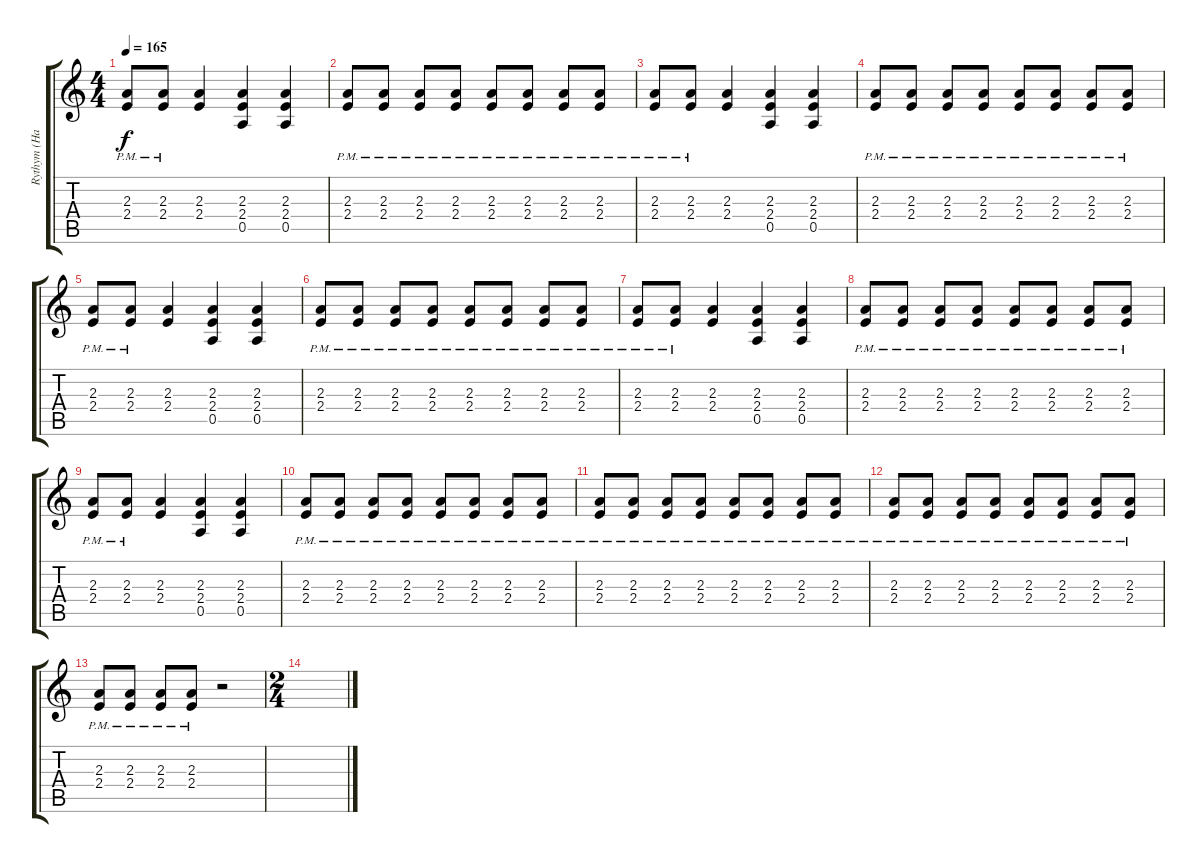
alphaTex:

\track ("Rythym (Hari Nana)" "Rythym (Ha") {instrument overdrivenguitar}
\staff {score tabs}
\tuning (E4 B3 G3 D3 A2 E2) {hide}
\ts (4 4)
\tempo 165
\clef g2
\ks c
(2.3{pm} 2.4{pm}).8{dy f} (2.3{pm} 2.4{pm}).8 (2.3 2.4).4 (2.3 2.4 0.5).4 (2.3 2.4 0.5).4 |
(2.3{pm} 2.4{pm}).8 (2.3{pm} 2.4{pm}).8 (2.3{pm} 2.4{pm}).8 (2.3{pm} 2.4{pm}).8 (2.3{pm} 2.4{pm}).8 (2.3{pm} 2.4{pm}).8 (2.3{pm} 2.4{pm}).8 (2.3{pm} 2.4{pm}).8 |
(2.3{pm} 2.4{pm}).8 (2.3{pm} 2.4{pm}).8 (2.3 2.4).4 (2.3 2.4 0.5).4 (2.3 2.4 0.5).4 |
(2.3{pm} 2.4{pm}).8 (2.3{pm} 2.4{pm}).8 (2.3{pm} 2.4{pm}).8 (2.3{pm} 2.4{pm}).8 (2.3{pm} 2.4{pm}).8 (2.3{pm} 2.4{pm}).8 (2.3{pm} 2.4{pm}).8 (2.3{pm} 2.4{pm}).8 |
(2.3{pm} 2.4{pm}).8 (2.3{pm} 2.4{pm}).8 (2.3 2.4).4 (2.3 2.4 0.5).4 (2.3 2.4 0.5).4 |
(2.3{pm} 2.4{pm}).8 (2.3{pm} 2.4{pm}).8 (2.3{pm} 2.4{pm}).8 (2.3{pm} 2.4{pm}).8 (2.3{pm} 2.4{pm}).8 (2.3{pm} 2.4{pm}).8 (2.3{pm} 2.4{pm}).8 (2.3{pm} 2.4{pm}).8 |
(2.3{pm} 2.4{pm}).8 (2.3{pm} 2.4{pm}).8 (2.3 2.4).4 (2.3 2.4 0.5).4 (2.3 2.4 0.5).4 |
(2.3{pm} 2.4{pm}).8 (2.3{pm} 2.4{pm}).8 (2.3{pm} 2.4{pm}).8 (2.3{pm} 2.4{pm}).8 (2.3{pm} 2.4{pm}).8 (2.3{pm} 2.4{pm}).8 (2.3{pm} 2.4{pm}).8 (2.3{pm} 2.4{pm}).8 |
(2.3{pm} 2.4{pm}).8 (2.3{pm} 2.4{pm}).8 (2.3 2.4).4 (2.3 2.4 0.5).4 (2.3 2.4 0.5).4 |
(2.3{pm} 2.4{pm}).8 (2.3{pm} 2.4{pm}).8 (2.3{pm} 2.4{pm}).8 (2.3{pm} 2.4{pm}).8 (2.3{pm} 2.4{pm}).8 (2.3{pm} 2.4{pm}).8 (2.3{pm} 2.4{pm}).8 (2.3{pm} 2.4{pm}).8 |
(2.3{pm} 2.4{pm}).8 (2.3{pm} 2.4{pm}).8 (2.3{pm} 2.4{pm}).8 (2.3{pm} 2.4{pm}).8 (2.3{pm} 2.4{pm}).8 (2.3{pm} 2.4{pm}).8 (2.3{pm} 2.4{pm}).8 (2.3{pm} 2.4{pm}).8 |
(2.3{pm} 2.4{pm}).8 (2.3{pm} 2.4{pm}).8 (2.3{pm} 2.4{pm}).8 (2.3{pm} 2.4{pm}).8 (2.3{pm} 2.4{pm}).8 (2.3{pm} 2.4{pm}).8 (2.3{pm} 2.4{pm}).8 (2.3{pm} 2.4{pm}).8 |
(2.3{pm} 2.4{pm}).8 (2.3{pm} 2.4{pm}).8 (2.3{pm} 2.4{pm}).8 (2.3{pm} 2.4{pm}).8 r.2 |
\ts (2 4)
